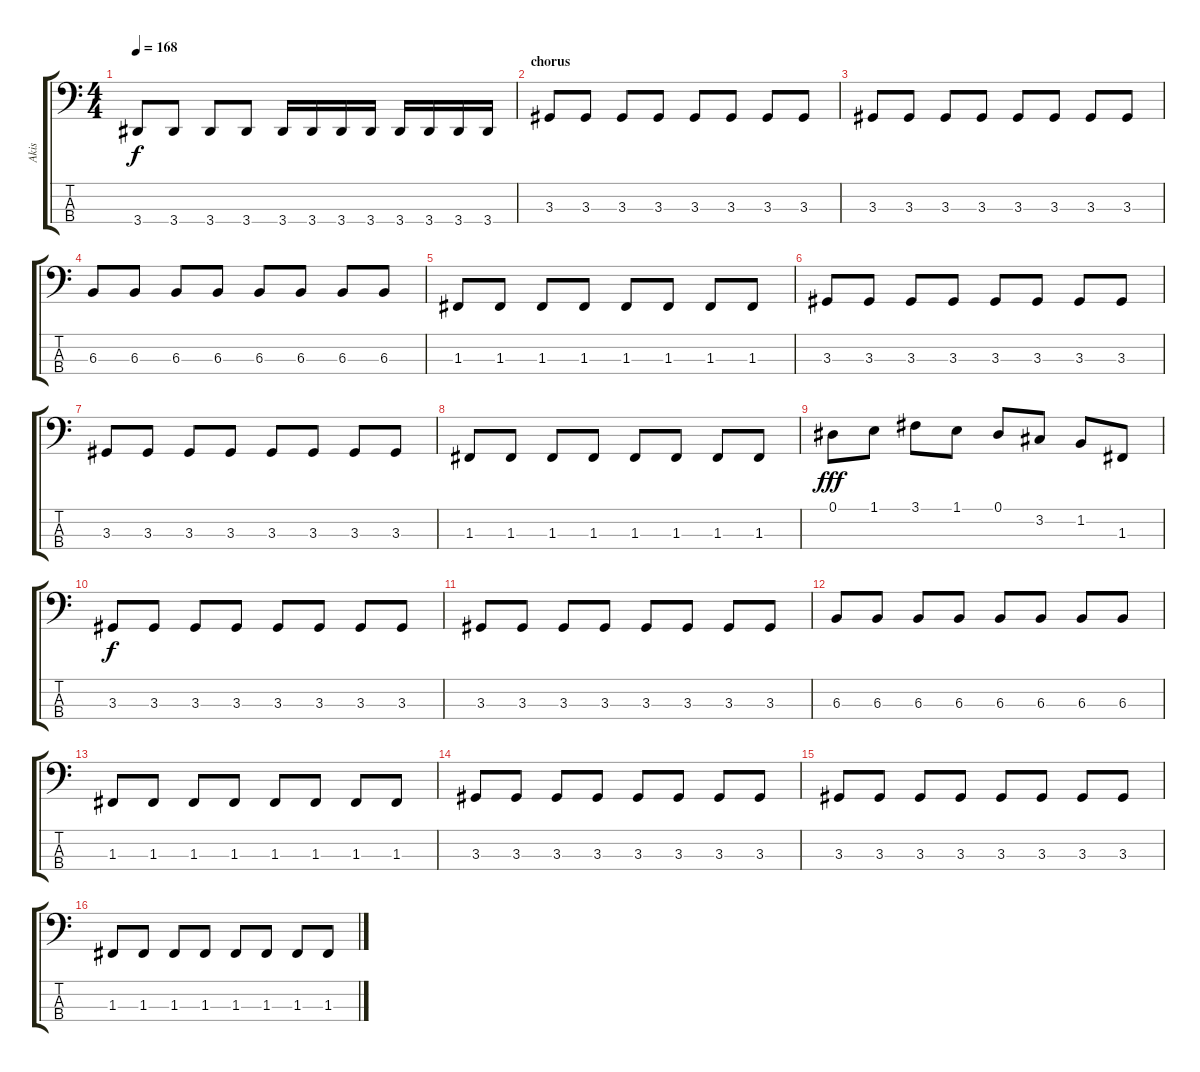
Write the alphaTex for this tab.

\track ("Akis" "Akis") {instrument electricbassfinger}
\staff {score tabs}
\tuning (Eb2 Bb1 F1 C1) {hide}
\ts (4 4)
\tempo 168
\clef f4
\ks c
3.4.8{dy f} 3.4.8 3.4.8 3.4.8 3.4.16 3.4.16 3.4.16 3.4.16 3.4.16 3.4.16 3.4.16 3.4.16 |
\section ("" "chorus")
3.3.8 3.3.8 3.3.8 3.3.8 3.3.8 3.3.8 3.3.8 3.3.8 |
3.3.8 3.3.8 3.3.8 3.3.8 3.3.8 3.3.8 3.3.8 3.3.8 |
6.3.8 6.3.8 6.3.8 6.3.8 6.3.8 6.3.8 6.3.8 6.3.8 |
1.3.8 1.3.8 1.3.8 1.3.8 1.3.8 1.3.8 1.3.8 1.3.8 |
3.3.8 3.3.8 3.3.8 3.3.8 3.3.8 3.3.8 3.3.8 3.3.8 |
3.3.8 3.3.8 3.3.8 3.3.8 3.3.8 3.3.8 3.3.8 3.3.8 |
1.3.8 1.3.8 1.3.8 1.3.8 1.3.8 1.3.8 1.3.8 1.3.8 |
0.1.8{dy fff} 1.1.8 3.1.8 1.1.8 0.1.8 3.2.8 1.2.8 1.3.8 |
3.3.8{dy f} 3.3.8 3.3.8 3.3.8 3.3.8 3.3.8 3.3.8 3.3.8 |
3.3.8 3.3.8 3.3.8 3.3.8 3.3.8 3.3.8 3.3.8 3.3.8 |
6.3.8 6.3.8 6.3.8 6.3.8 6.3.8 6.3.8 6.3.8 6.3.8 |
1.3.8 1.3.8 1.3.8 1.3.8 1.3.8 1.3.8 1.3.8 1.3.8 |
3.3.8 3.3.8 3.3.8 3.3.8 3.3.8 3.3.8 3.3.8 3.3.8 |
3.3.8 3.3.8 3.3.8 3.3.8 3.3.8 3.3.8 3.3.8 3.3.8 |
1.3.8 1.3.8 1.3.8 1.3.8 1.3.8 1.3.8 1.3.8 1.3.8
